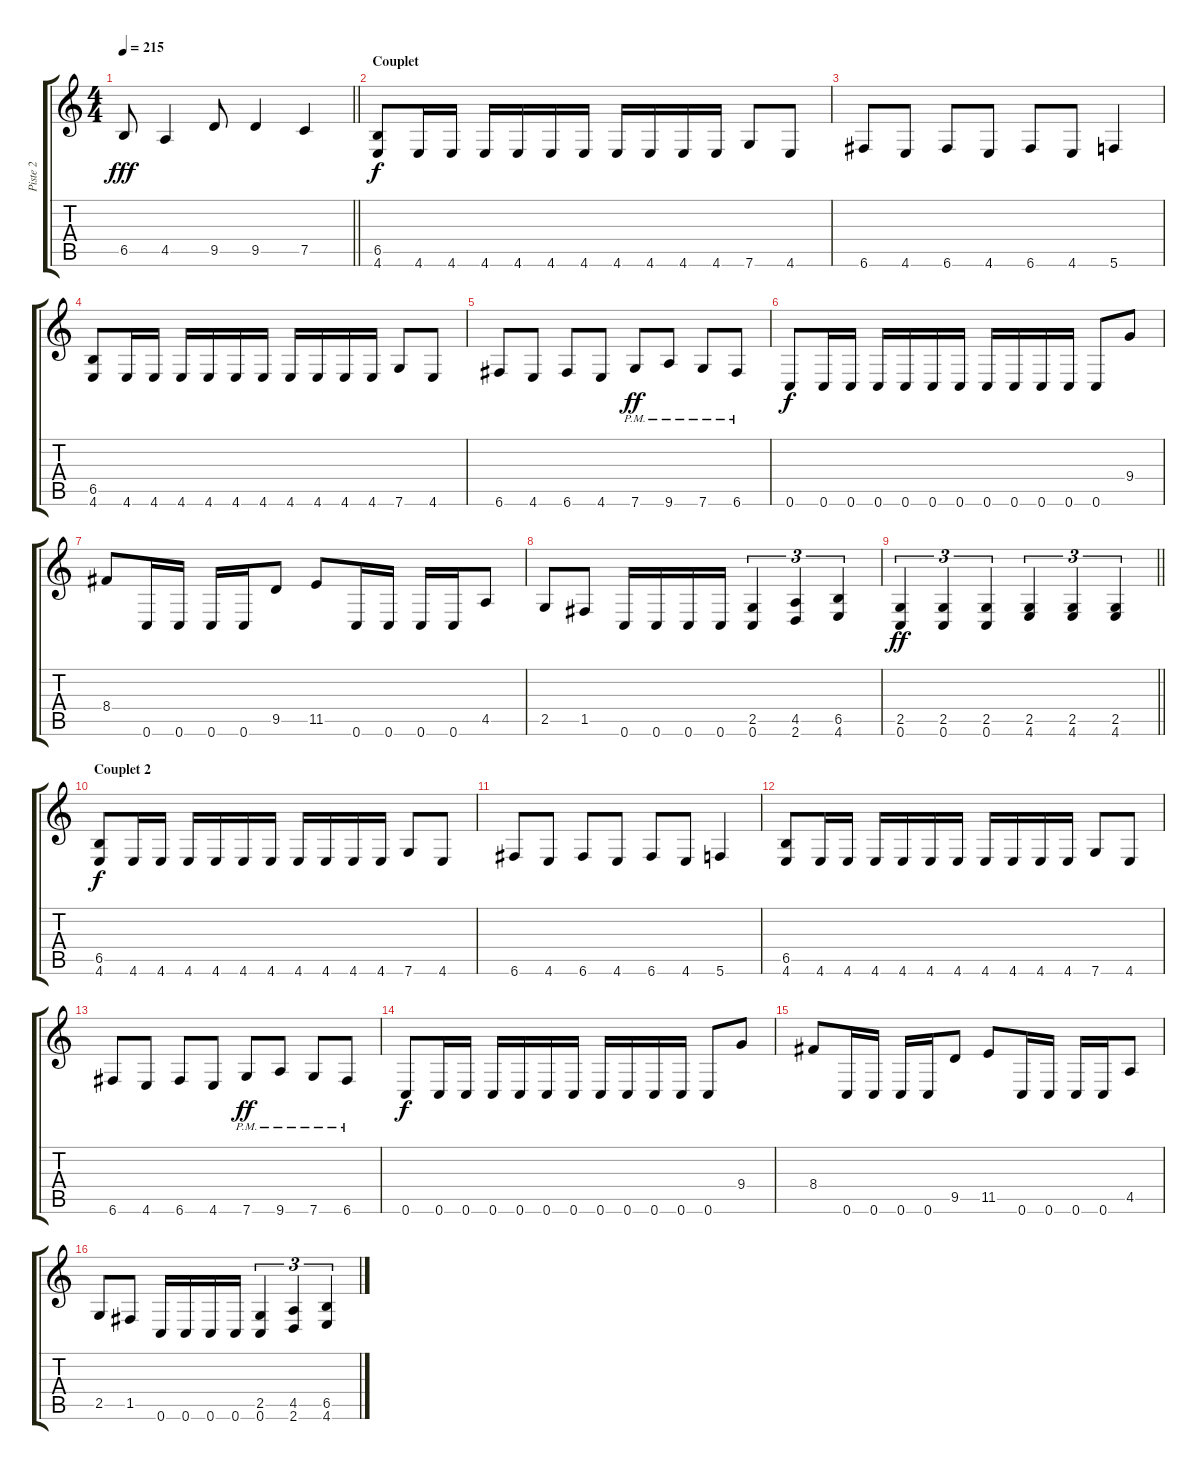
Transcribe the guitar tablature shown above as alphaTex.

\track ("Piste 2" "Piste 2") {instrument overdrivenguitar}
\staff {score tabs}
\tuning (C4 G3 Eb3 Bb2 F2 C2) {hide}
\ts (4 4)
\tempo 215
\clef g2
\barLineRight lightlight
\ks c
6.5{t}.8{dy fff} 4.5.4 9.5.8 9.5.4 7.5.4 |
\section ("" "Couplet")
(6.5 4.6).8{dy f} 4.6.16 4.6.16 4.6.16 4.6.16 4.6.16 4.6.16 4.6.16 4.6.16 4.6.16 4.6.16 7.6.8 4.6.8 |
6.6.8 4.6.8 6.6.8 4.6.8 6.6.8 4.6.8 5.6.4 |
(6.5 4.6).8 4.6.16 4.6.16 4.6.16 4.6.16 4.6.16 4.6.16 4.6.16 4.6.16 4.6.16 4.6.16 7.6.8 4.6.8 |
6.6.8 4.6.8 6.6.8 4.6.8 7.6{pm}.8{dy ff} 9.6{pm}.8 7.6{pm}.8 6.6{pm}.8 |
0.6.8{dy f} 0.6.16 0.6.16 0.6.16 0.6.16 0.6.16 0.6.16 0.6.16 0.6.16 0.6.16 0.6.16 0.6.8 9.4.8 |
8.4.8 0.6.16 0.6.16 0.6.16 0.6.16 9.5.8 11.5.8 0.6.16 0.6.16 0.6.16 0.6.16 4.5.8 |
2.5.8 1.5.8 0.6.16 0.6.16 0.6.16 0.6.16 (2.5 0.6).4{tu (3 2)} (4.5 2.6).4{tu (3 2)} (6.5 4.6).4{tu (3 2)} |
\barLineRight lightlight
(2.5 0.6).4{tu (3 2) dy ff} (2.5 0.6).4{tu (3 2)} (2.5 0.6).4{tu (3 2)} (2.5 4.6).4{tu (3 2)} (2.5 4.6).4{tu (3 2)} (2.5 4.6).4{tu (3 2)} |
\section ("" "Couplet 2")
(6.5 4.6).8{dy f} 4.6.16 4.6.16 4.6.16 4.6.16 4.6.16 4.6.16 4.6.16 4.6.16 4.6.16 4.6.16 7.6.8 4.6.8 |
6.6.8 4.6.8 6.6.8 4.6.8 6.6.8 4.6.8 5.6.4 |
(6.5 4.6).8 4.6.16 4.6.16 4.6.16 4.6.16 4.6.16 4.6.16 4.6.16 4.6.16 4.6.16 4.6.16 7.6.8 4.6.8 |
6.6.8 4.6.8 6.6.8 4.6.8 7.6{pm}.8{dy ff} 9.6{pm}.8 7.6{pm}.8 6.6{pm}.8 |
0.6.8{dy f} 0.6.16 0.6.16 0.6.16 0.6.16 0.6.16 0.6.16 0.6.16 0.6.16 0.6.16 0.6.16 0.6.8 9.4.8 |
8.4.8 0.6.16 0.6.16 0.6.16 0.6.16 9.5.8 11.5.8 0.6.16 0.6.16 0.6.16 0.6.16 4.5.8 |
2.5.8 1.5.8 0.6.16 0.6.16 0.6.16 0.6.16 (2.5 0.6).4{tu (3 2)} (4.5 2.6).4{tu (3 2)} (6.5 4.6).4{tu (3 2)}
